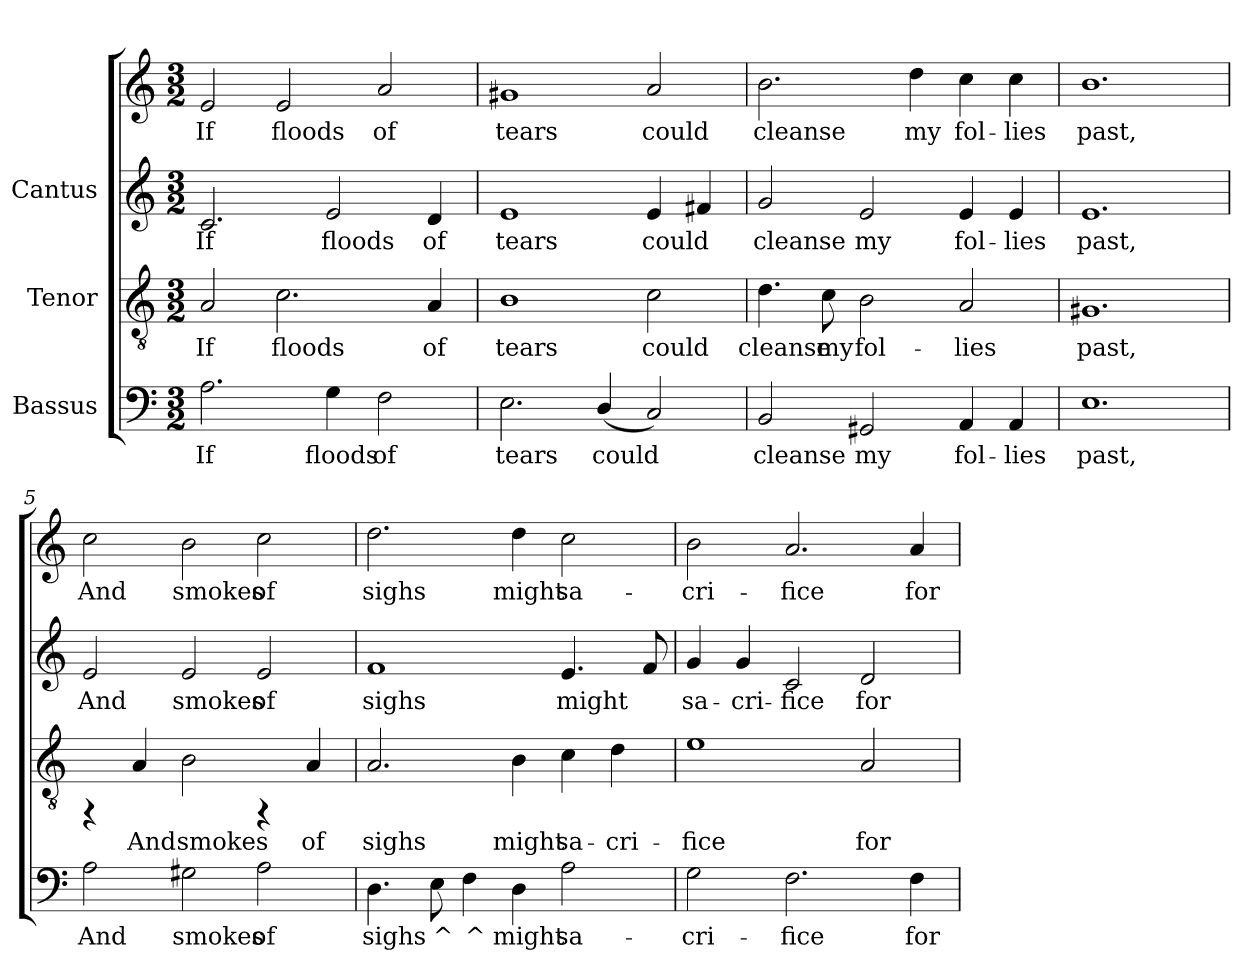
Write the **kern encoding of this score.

**kern	**text	**kern	**text	**kern	**text	**kern	**text
*part3	*part3	*part2	*part2	*part1	*part1	*part1	*part1
*staff4	*staff4	*staff3	*staff3	*staff2	*staff2	*staff1	*staff1
*I"Bassus	*	*I"Tenor	*	*I"Cantus	*	*	*
!!LO:PB:g=z
*stria5	*	*stria5	*	*stria5	*	*stria5	*
*clefF4	*	*clefGv2	*	*clefG2	*	*clefG2	*
*M3/2	*	*M3/2	*	*M3/2	*	*M3/2	*
*MM156	*	*MM156	*	*MM156	*	*MM156	*
=1	=1	=1	=1	=1	=1	=1	=1
!	!LO:LY:b:cj	!	!LO:LY:b:cj	!	!LO:LY:b:cj	!	!LO:LY:b:cj
2.A\	If	2A/	If	2.c/	If	2e/	If
!	!	!	!LO:LY:b:cj	!	!	!	!LO:LY:b:cj
.	.	2.c\	floods	.	.	2e/	floods
!	!LO:LY:b:cj	!	!	!	!LO:LY:b:cj	!	!
4G\	floods	.	.	2e/	floods	.	.
!	!LO:LY:b:cj	!	!	!	!	!	!LO:LY:b:cj
2F\	of	.	.	.	.	2a/	of
!	!	!	!LO:LY:b:cj	!	!LO:LY:b:cj	!	!
.	.	4A/	of	4d/	of	.	.
=2	=2	=2	=2	=2	=2	=2	=2
!	!LO:LY:b:cj	!	!LO:LY:b:cj	!	!LO:LY:b:cj	!	!LO:LY:b:cj
2.E\	tears	1B	tears	1e	tears	1g#X	tears
!	!LO:LY:b:cj	!	!	!	!	!	!
(<4D/	could	.	.	.	.	.	.
!	!LO:LY:b:cj	!	!LO:LY:b:cj	!	!LO:LY:b:cj	!	!LO:LY:b:cj
2C/)	.	2c\	could	4e/	could	2a/	could
!	!	!	!	!	!LO:LY:b:cj	!	!
.	.	.	.	4f#X/	.	.	.
=3	=3	=3	=3	=3	=3	=3	=3
!	!LO:LY:b:cj	!	!LO:LY:b:cj	!	!LO:LY:b:cj	!	!LO:LY:b:cj
2BB/	cleanse	4.d\	cleanse	2g/	cleanse	2.b\	cleanse
!	!	!	!LO:LY:b:cj	!	!	!	!
.	.	8c\	my	.	.	.	.
!	!LO:LY:b:cj	!	!LO:LY:b:cj	!	!LO:LY:b:cj	!	!
2GG#X/	my	2B\	fol-	2e/	my	.	.
!	!	!	!	!	!	!	!LO:LY:b:cj
.	.	.	.	.	.	4dd\	my
!	!LO:LY:b:cj	!	!LO:LY:b:cj	!	!LO:LY:b:cj	!	!LO:LY:b:cj
4AA/	fol-	2A/	-lies	4e/	fol-	4cc\	fol-
!	!LO:LY:b:cj	!	!	!	!LO:LY:b:cj	!	!LO:LY:b:cj
4AA/	-lies	.	.	4e/	-lies	4cc\	-lies
=4	=4	=4	=4	=4	=4	=4	=4
!	!LO:LY:b:cj	!	!LO:LY:b:cj	!	!LO:LY:b:cj	!	!LO:LY:b:cj
1.E	past,	1.G#X	past,	1.e	past,	1.b	past,
!!LO:LB:g=z
=5	=5	=5	=5	=5	=5	=5	=5
!	!LO:LY:b:cj	!	!	!	!LO:LY:b:cj	!	!LO:LY:b:cj
2A\	And	4rFF	.	2e/	And	2cc\	And
!	!	!	!LO:LY:b:cj	!	!	!	!
.	.	4A/	And	.	.	.	.
!	!LO:LY:b:cj	!	!LO:LY:b:cj	!	!LO:LY:b:cj	!	!LO:LY:b:cj
2G#X\	smokes	2B\	smokes	2e/	smokes	2b\	smokes
!	!LO:LY:b:cj	!	!	!	!LO:LY:b:cj	!	!LO:LY:b:cj
2A\	of	4rFF	.	2e/	of	2cc\	of
!	!	!	!LO:LY:b:cj	!	!	!	!
.	.	4A/	of	.	.	.	.
=6	=6	=6	=6	=6	=6	=6	=6
!	!LO:LY:b:cj	!	!LO:LY:b:cj	!	!LO:LY:b:cj	!	!LO:LY:b:cj
4.D\	sighs	2.A/	sighs	1f	-sighs	2.dd\	sighs
!	!LO:LY:b:cj	!	!	!	!	!	!
8E\	^	.	.	.	.	.	.
!	!LO:LY:b:cj	!	!	!	!	!	!
4F\	^	.	.	.	.	.	.
!	!LO:LY:b:cj	!	!LO:LY:b:cj	!	!	!	!LO:LY:b:cj
4D\	might	4B\	might	.	.	4dd\	might
!	!LO:LY:b:cj	!	!LO:LY:b:cj	!	!LO:LY:b:cj	!	!LO:LY:b:cj
2A\	sa-	4c\	sa-	4.e/	might	2cc\	sa-
!	!	!	!LO:LY:b:cj	!	!	!	!
.	.	4d\	-cri-	.	.	.	.
!	!	!	!	!	!LO:LY:b:cj	!	!
.	.	.	.	8f/	.	.	.
=7	=7	=7	=7	=7	=7	=7	=7
!	!LO:LY:b:cj	!	!LO:LY:b:cj	!	!LO:LY:b:cj	!	!LO:LY:b:cj
2G\	-cri-	1e	-fice	4g/	sa-	2b\	cri-
!	!	!	!	!	!LO:LY:b:cj	!	!
.	.	.	.	4g/	-cri-	.	.
!	!LO:LY:b:cj	!	!	!	!LO:LY:b:cj	!	!LO:LY:b:cj
2.F\	-fice	.	.	2c/	-fice	2.a/	-fice
!	!	!	!LO:LY:b:cj	!	!LO:LY:b:cj	!	!
.	.	2A/	for	2d/	for	.	.
!	!LO:LY:b:cj	!	!	!	!	!	!LO:LY:b:cj
4F\	for	.	.	.	.	4a/	for
=	=	=	=	=	=	=	=
*-	*-	*-	*-	*-	*-	*-	*-
